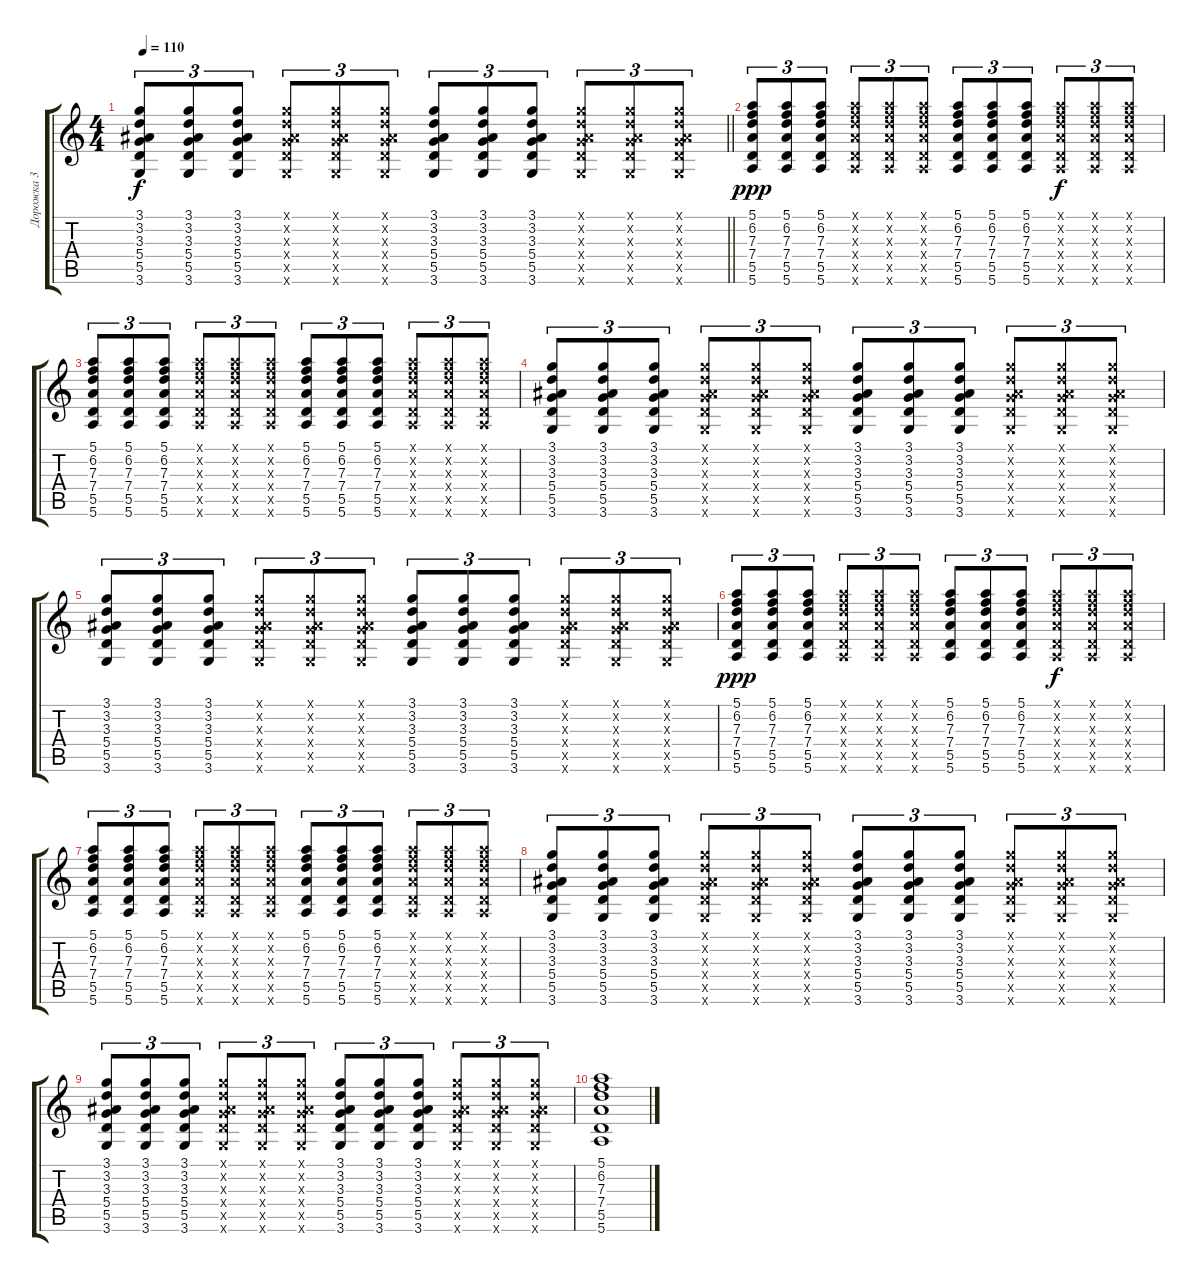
\track ("Дорожка 3" "Дорожка 3") {instrument acousticguitarnylon}
\staff {score tabs}
\tuning (E4 B3 G3 D3 A2 E2) {hide}
\ts (4 4)
\tempo 110
\clef g2
\barLineRight lightlight
\ks c
(3.1 3.2 3.3 5.4 5.5 3.6).8{tu (3 2) dy f} (3.1 3.2 3.3 5.4 5.5 3.6).8{tu (3 2)} (3.1 3.2 3.3 5.4 5.5 3.6).8{tu (3 2)} (3.1{x} 3.2{x} 3.3{x} 5.4{x} 5.5{x} 3.6{x}).8{tu (3 2)} (3.1{x} 3.2{x} 3.3{x} 5.4{x} 5.5{x} 3.6{x}).8{tu (3 2)} (3.1{x} 3.2{x} 3.3{x} 5.4{x} 5.5{x} 3.6{x}).8{tu (3 2)} (3.1 3.2 3.3 5.4 5.5 3.6).8{tu (3 2)} (3.1 3.2 3.3 5.4 5.5 3.6).8{tu (3 2)} (3.1 3.2 3.3 5.4 5.5 3.6).8{tu (3 2)} (3.1{x} 3.2{x} 3.3{x} 5.4{x} 5.5{x} 3.6{x}).8{tu (3 2)} (3.1{x} 3.2{x} 3.3{x} 5.4{x} 5.5{x} 3.6{x}).8{tu (3 2)} (3.1{x} 3.2{x} 3.3{x} 5.4{x} 5.5{x} 3.6{x}).8{tu (3 2)} |
(5.1 6.2 7.3 7.4 5.5 5.6).8{tu (3 2) dy ppp} (5.1 6.2 7.3 7.4 5.5 5.6).8{tu (3 2)} (5.1 6.2 7.3 7.4 5.5 5.6).8{tu (3 2)} (5.1{x} 6.2{x} 7.3{x} 7.4{x} 5.5{x} 5.6{x}).8{tu (3 2)} (5.1{x} 6.2{x} 7.3{x} 7.4{x} 5.5{x} 5.6{x}).8{tu (3 2)} (5.1{x} 6.2{x} 7.3{x} 7.4{x} 5.5{x} 5.6{x}).8{tu (3 2)} (5.1 6.2 7.3 7.4 5.5 5.6).8{tu (3 2)} (5.1 6.2 7.3 7.4 5.5 5.6).8{tu (3 2)} (5.1 6.2 7.3 7.4 5.5 5.6).8{tu (3 2)} (5.1{x} 6.2{x} 7.3{x} 7.4{x} 5.5{x} 5.6{x}).8{tu (3 2) dy f} (5.1{x} 6.2{x} 7.3{x} 7.4{x} 5.5{x} 5.6{x}).8{tu (3 2)} (5.1{x} 6.2{x} 7.3{x} 7.4{x} 5.5{x} 5.6{x}).8{tu (3 2)} |
(5.1 6.2 7.3 7.4 5.5 5.6).8{tu (3 2)} (5.1 6.2 7.3 7.4 5.5 5.6).8{tu (3 2)} (5.1 6.2 7.3 7.4 5.5 5.6).8{tu (3 2)} (5.1{x} 6.2{x} 7.3{x} 7.4{x} 5.5{x} 5.6{x}).8{tu (3 2)} (5.1{x} 6.2{x} 7.3{x} 7.4{x} 5.5{x} 5.6{x}).8{tu (3 2)} (5.1{x} 6.2{x} 7.3{x} 7.4{x} 5.5{x} 5.6{x}).8{tu (3 2)} (5.1 6.2 7.3 7.4 5.5 5.6).8{tu (3 2)} (5.1 6.2 7.3 7.4 5.5 5.6).8{tu (3 2)} (5.1 6.2 7.3 7.4 5.5 5.6).8{tu (3 2)} (5.1{x} 6.2{x} 7.3{x} 7.4{x} 5.5{x} 5.6{x}).8{tu (3 2)} (5.1{x} 6.2{x} 7.3{x} 7.4{x} 5.5{x} 5.6{x}).8{tu (3 2)} (5.1{x} 6.2{x} 7.3{x} 7.4{x} 5.5{x} 5.6{x}).8{tu (3 2)} |
(3.1 3.2 3.3 5.4 5.5 3.6).8{tu (3 2)} (3.1 3.2 3.3 5.4 5.5 3.6).8{tu (3 2)} (3.1 3.2 3.3 5.4 5.5 3.6).8{tu (3 2)} (3.1{x} 3.2{x} 3.3{x} 5.4{x} 5.5{x} 3.6{x}).8{tu (3 2)} (3.1{x} 3.2{x} 3.3{x} 5.4{x} 5.5{x} 3.6{x}).8{tu (3 2)} (3.1{x} 3.2{x} 3.3{x} 5.4{x} 5.5{x} 3.6{x}).8{tu (3 2)} (3.1 3.2 3.3 5.4 5.5 3.6).8{tu (3 2)} (3.1 3.2 3.3 5.4 5.5 3.6).8{tu (3 2)} (3.1 3.2 3.3 5.4 5.5 3.6).8{tu (3 2)} (3.1{x} 3.2{x} 3.3{x} 5.4{x} 5.5{x} 3.6{x}).8{tu (3 2)} (3.1{x} 3.2{x} 3.3{x} 5.4{x} 5.5{x} 3.6{x}).8{tu (3 2)} (3.1{x} 3.2{x} 3.3{x} 5.4{x} 5.5{x} 3.6{x}).8{tu (3 2)} |
(3.1 3.2 3.3 5.4 5.5 3.6).8{tu (3 2)} (3.1 3.2 3.3 5.4 5.5 3.6).8{tu (3 2)} (3.1 3.2 3.3 5.4 5.5 3.6).8{tu (3 2)} (3.1{x} 3.2{x} 3.3{x} 5.4{x} 5.5{x} 3.6{x}).8{tu (3 2)} (3.1{x} 3.2{x} 3.3{x} 5.4{x} 5.5{x} 3.6{x}).8{tu (3 2)} (3.1{x} 3.2{x} 3.3{x} 5.4{x} 5.5{x} 3.6{x}).8{tu (3 2)} (3.1 3.2 3.3 5.4 5.5 3.6).8{tu (3 2)} (3.1 3.2 3.3 5.4 5.5 3.6).8{tu (3 2)} (3.1 3.2 3.3 5.4 5.5 3.6).8{tu (3 2)} (3.1{x} 3.2{x} 3.3{x} 5.4{x} 5.5{x} 3.6{x}).8{tu (3 2)} (3.1{x} 3.2{x} 3.3{x} 5.4{x} 5.5{x} 3.6{x}).8{tu (3 2)} (3.1{x} 3.2{x} 3.3{x} 5.4{x} 5.5{x} 3.6{x}).8{tu (3 2)} |
(5.1 6.2 7.3 7.4 5.5 5.6).8{tu (3 2) dy ppp} (5.1 6.2 7.3 7.4 5.5 5.6).8{tu (3 2)} (5.1 6.2 7.3 7.4 5.5 5.6).8{tu (3 2)} (5.1{x} 6.2{x} 7.3{x} 7.4{x} 5.5{x} 5.6{x}).8{tu (3 2)} (5.1{x} 6.2{x} 7.3{x} 7.4{x} 5.5{x} 5.6{x}).8{tu (3 2)} (5.1{x} 6.2{x} 7.3{x} 7.4{x} 5.5{x} 5.6{x}).8{tu (3 2)} (5.1 6.2 7.3 7.4 5.5 5.6).8{tu (3 2)} (5.1 6.2 7.3 7.4 5.5 5.6).8{tu (3 2)} (5.1 6.2 7.3 7.4 5.5 5.6).8{tu (3 2)} (5.1{x} 6.2{x} 7.3{x} 7.4{x} 5.5{x} 5.6{x}).8{tu (3 2) dy f} (5.1{x} 6.2{x} 7.3{x} 7.4{x} 5.5{x} 5.6{x}).8{tu (3 2)} (5.1{x} 6.2{x} 7.3{x} 7.4{x} 5.5{x} 5.6{x}).8{tu (3 2)} |
(5.1 6.2 7.3 7.4 5.5 5.6).8{tu (3 2)} (5.1 6.2 7.3 7.4 5.5 5.6).8{tu (3 2)} (5.1 6.2 7.3 7.4 5.5 5.6).8{tu (3 2)} (5.1{x} 6.2{x} 7.3{x} 7.4{x} 5.5{x} 5.6{x}).8{tu (3 2)} (5.1{x} 6.2{x} 7.3{x} 7.4{x} 5.5{x} 5.6{x}).8{tu (3 2)} (5.1{x} 6.2{x} 7.3{x} 7.4{x} 5.5{x} 5.6{x}).8{tu (3 2)} (5.1 6.2 7.3 7.4 5.5 5.6).8{tu (3 2)} (5.1 6.2 7.3 7.4 5.5 5.6).8{tu (3 2)} (5.1 6.2 7.3 7.4 5.5 5.6).8{tu (3 2)} (5.1{x} 6.2{x} 7.3{x} 7.4{x} 5.5{x} 5.6{x}).8{tu (3 2)} (5.1{x} 6.2{x} 7.3{x} 7.4{x} 5.5{x} 5.6{x}).8{tu (3 2)} (5.1{x} 6.2{x} 7.3{x} 7.4{x} 5.5{x} 5.6{x}).8{tu (3 2)} |
(3.1 3.2 3.3 5.4 5.5 3.6).8{tu (3 2)} (3.1 3.2 3.3 5.4 5.5 3.6).8{tu (3 2)} (3.1 3.2 3.3 5.4 5.5 3.6).8{tu (3 2)} (3.1{x} 3.2{x} 3.3{x} 5.4{x} 5.5{x} 3.6{x}).8{tu (3 2)} (3.1{x} 3.2{x} 3.3{x} 5.4{x} 5.5{x} 3.6{x}).8{tu (3 2)} (3.1{x} 3.2{x} 3.3{x} 5.4{x} 5.5{x} 3.6{x}).8{tu (3 2)} (3.1 3.2 3.3 5.4 5.5 3.6).8{tu (3 2)} (3.1 3.2 3.3 5.4 5.5 3.6).8{tu (3 2)} (3.1 3.2 3.3 5.4 5.5 3.6).8{tu (3 2)} (3.1{x} 3.2{x} 3.3{x} 5.4{x} 5.5{x} 3.6{x}).8{tu (3 2)} (3.1{x} 3.2{x} 3.3{x} 5.4{x} 5.5{x} 3.6{x}).8{tu (3 2)} (3.1{x} 3.2{x} 3.3{x} 5.4{x} 5.5{x} 3.6{x}).8{tu (3 2)} |
(3.1 3.2 3.3 5.4 5.5 3.6).8{tu (3 2)} (3.1 3.2 3.3 5.4 5.5 3.6).8{tu (3 2)} (3.1 3.2 3.3 5.4 5.5 3.6).8{tu (3 2)} (3.1{x} 3.2{x} 3.3{x} 5.4{x} 5.5{x} 3.6{x}).8{tu (3 2)} (3.1{x} 3.2{x} 3.3{x} 5.4{x} 5.5{x} 3.6{x}).8{tu (3 2)} (3.1{x} 3.2{x} 3.3{x} 5.4{x} 5.5{x} 3.6{x}).8{tu (3 2)} (3.1 3.2 3.3 5.4 5.5 3.6).8{tu (3 2)} (3.1 3.2 3.3 5.4 5.5 3.6).8{tu (3 2)} (3.1 3.2 3.3 5.4 5.5 3.6).8{tu (3 2)} (3.1{x} 3.2{x} 3.3{x} 5.4{x} 5.5{x} 3.6{x}).8{tu (3 2)} (3.1{x} 3.2{x} 3.3{x} 5.4{x} 5.5{x} 3.6{x}).8{tu (3 2)} (3.1{x} 3.2{x} 3.3{x} 5.4{x} 5.5{x} 3.6{x}).8{tu (3 2)} |
(5.1 6.2 7.3 7.4 5.5 5.6).1
